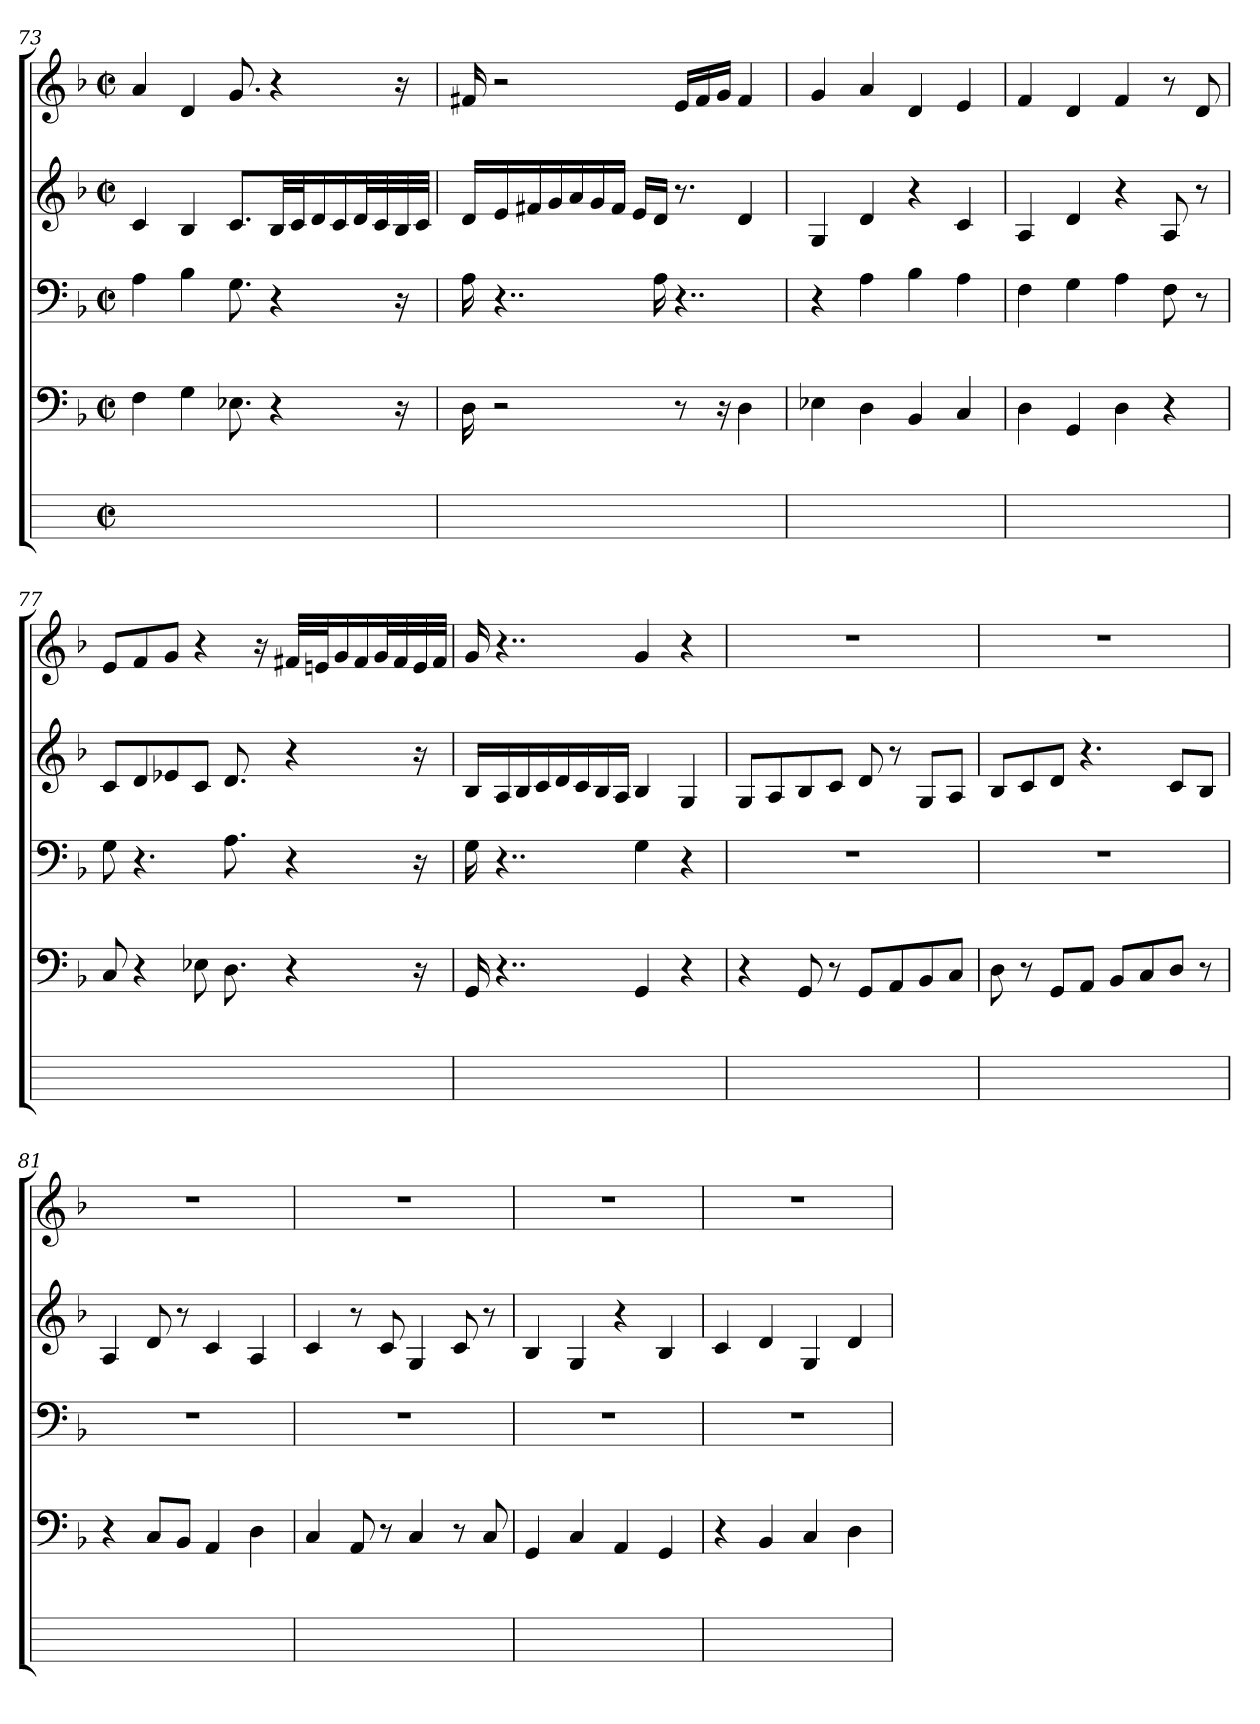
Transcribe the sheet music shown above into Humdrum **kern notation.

**kern	**kern	**kern	**kern	**kern
*part5	*part4	*part3	*part2	*part1
*staff5	*staff4	*staff3	*staff2	*staff1
*	*clefF4	*clefF4	*clefG2	*clefG2
*	*k[b-]	*k[b-]	*k[b-]	*k[b-]
*	*F:	*F:	*F:	*F:
*M2/2	*M2/2	*M2/2	*M2/2	*M2/2
*met(c|)	*met(c|)	*met(c|)	*met(c|)	*met(c|)
=73	=73	=73	=73	=73
1ryy	4F	4A	4c	4a
.	4G	4B-	4B-	4d
.	8.E-Xi	8.G	8.cL	8.g
.	4r	4r	32B-jLL	4r
.	.	.	32cjJ	.
.	.	.	16dj	.
.	.	.	16cj	.
.	.	.	32djL	.
.	.	.	32cj	.
.	16r	16r	32B-j	16r
.	.	.	32cjJJJ	.
=74	=74	=74	=74	=74
1ryy	16D	16A	16dLL	16f#Xi
.	2r	4..r	16ej	2r
.	.	.	16f#j	.
.	.	.	16gj	.
.	.	.	16aj	.
.	.	.	16gj	.
.	.	.	16f#jJJ	.
.	.	.	16ejLL	.
.	.	16AZ	16dZJJ	.
.	8r	4..r	8.r	16ejLL
.	.	.	.	16f#j
.	16r	.	.	16gjJJ
.	4D	.	4d	4f#i
=75	=75	=75	=75	=75
1ryy	4E-X	4r	4G	4g
.	4D	4A	4d	4a
.	4BB-	4B-	4r	4d
.	4C	4A	4c	4e
=76	=76	=76	=76	=76
1ryy	4D	4F	4A	4f
.	4GG	4G	4d	4d
.	4D	4A	4r	4f
.	4r	8F	8A	8r
.	.	8r	8r	8d
=77	=77	=77	=77	=77
1ryy	8C	8G	8cL	8eL
.	4r	4.r	8d	8fV
.	.	.	8e-X	8gJ
.	8E-X	.	8cJ	4r
.	8.D	8.A	8.d	.
.	.	.	.	16r
.	4r	4r	4r	32f#XjLLL
.	.	.	.	32enjJ
.	.	.	.	16gV
.	.	.	.	16f#j
.	.	.	.	32gVL
.	.	.	.	32f#j
.	16r	16r	16r	32ej
.	.	.	.	32f#jJJJ
=78	=78	=78	=78	=78
1ryy	16GG	16G	16B-LL	16g
.	4..r	4..r	16Aj	4..r
.	.	.	16B-j	.
.	.	.	16cj	.
.	.	.	16dj	.
.	.	.	16cj	.
.	.	.	16B-j	.
.	.	.	16AjJJ	.
.	4GGZ	4GZ	4B-Z	4gZ
.	4r	4r	4G	4r
=79	=79	=79	=79	=79
1ryy	4r	1r	8GL	1r
.	.	.	8A	.
.	8GG	.	8B-	.
.	8r	.	8cJ	.
.	8GGL	.	8d	.
.	8AA	.	8r	.
.	8BB-	.	8GL	.
.	8CJ	.	8AJ	.
=80	=80	=80	=80	=80
1ryy	8D	1r	8B-L	1r
.	8r	.	8c	.
.	8GGL	.	8dJ	.
.	8AAJ	.	4.r	.
.	8BB-L	.	.	.
.	8C	.	.	.
.	8DJ	.	8cL	.
.	8r	.	8B-J	.
=81	=81	=81	=81	=81
1ryy	4r	1r	4A	1r
.	8CL	.	8d	.
.	8BB-J	.	8r	.
.	4AA	.	4c	.
.	4D	.	4A	.
=82	=82	=82	=82	=82
1ryy	4C	1r	4c	1r
.	8AA	.	8r	.
.	8r	.	8c	.
.	4C	.	4G	.
.	8r	.	8c	.
.	8Cj	.	8r	.
=83	=83	=83	=83	=83
1ryy	4GG	1r	4B-	1r
.	4C	.	4G	.
.	4AAV	.	4r	.
.	4GG	.	4B-	.
=84	=84	=84	=84	=84
1ryy	4r	1r	4c	1r
.	4BB-	.	4d	.
.	4C	.	4G	.
.	4D	.	4d	.
=	=	=	=	=
*-	*-	*-	*-	*-
